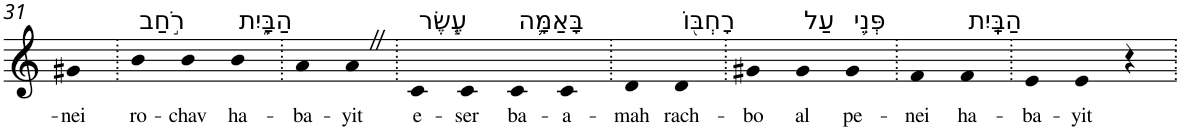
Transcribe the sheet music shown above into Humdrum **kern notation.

**kern	**text
*part1	*part1
*staff1	*staff1
*I"Piano	*
*I'Pno	*
!!LO:PB:g=z
*clefG2	*
*k[]	*
=31	=31
!	!LO:LY:b
4g#X	-nei
=32.	=32.
!LO:TX:a:t=רֹ֣חַב	!
!	!LO:LY:b
4b	ro-
!	!LO:LY:b
4b	-chav
!LO:TX:a:t=הַבָּ֑יִת	!
!	!LO:LY:b
4b	ha-
=33.	=33.
!	!LO:LY:b
4a	-ba-
!	!LO:LY:b
4aZ	-yit
=34.	=34.
!LO:TX:a:t=עֶ֧שֶׂר	!
!	!LO:LY:b
4c	e-
!	!LO:LY:b
4c	-ser
!LO:TX:a:t=בָּאַמָּ֛ה	!
!	!LO:LY:b
4c	ba-
!	!LO:LY:b
4c	-a-
=35.	=35.
!	!LO:LY:b
4d	-mah
!LO:TX:a:t=רָחְבּ֖וֹ	!
!	!LO:LY:b
4d	rach-
=36.	=36.
!	!LO:LY:b
4g#X	-bo
!LO:TX:a:t=עַל	!
!	!LO:LY:b
4g#	al
!LO:TX:a:t=פְּנֵ֥י	!
!	!LO:LY:b
4g#	pe-
=37.	=37.
!	!LO:LY:b
4f	-nei
!LO:TX:a:t=הַבָּֽיִת	!
!	!LO:LY:b
4f	ha-
=38.	=38.
!	!LO:LY:b
4e	-ba-
!	!LO:LY:b
4e	-yit
4r	.
=.	=.
*-	*-
